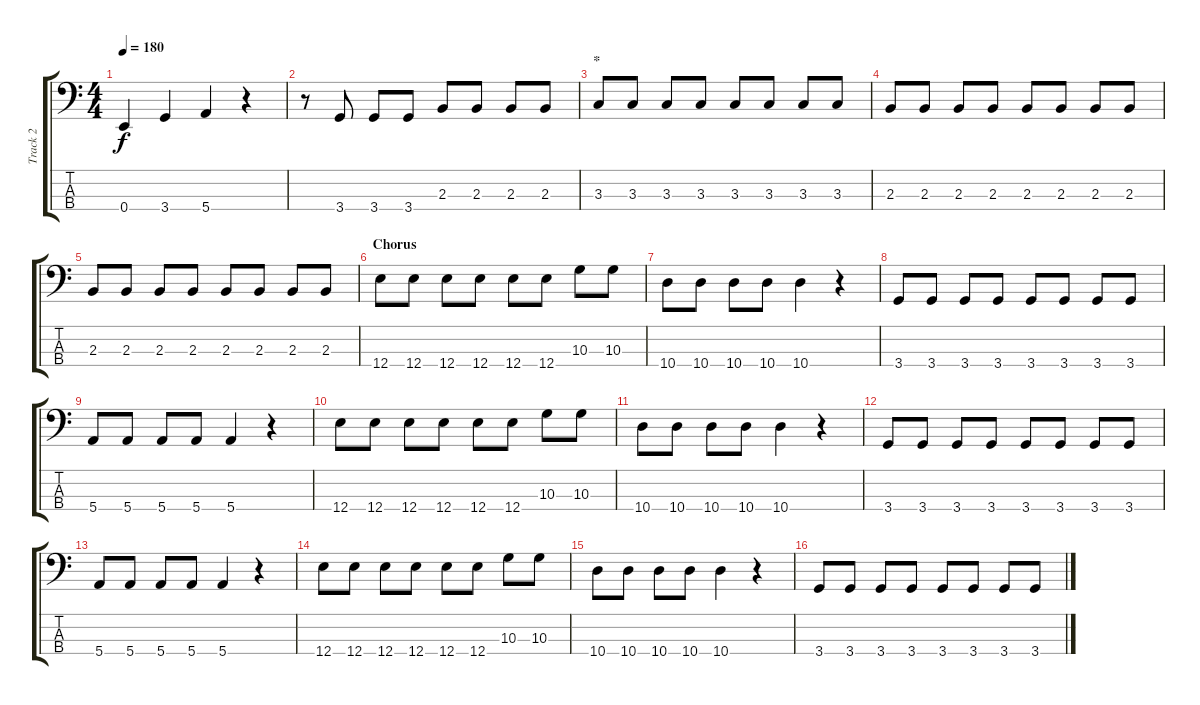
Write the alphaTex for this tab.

\track ("Track 2" "Track 2") {instrument electricbasspick}
\staff {score tabs}
\tuning (G2 D2 A1 E1) {hide}
\ts (4 4)
\tempo 180
\clef f4
\ks c
0.4.4{dy f} 3.4.4 5.4.4 r.4 |
r.8 3.4.8 3.4.8 3.4.8 2.3.8 2.3.8 2.3.8 2.3.8 |
\section ("" "*")
3.3.8 3.3.8 3.3.8 3.3.8 3.3.8 3.3.8 3.3.8 3.3.8 |
2.3.8 2.3.8 2.3.8 2.3.8 2.3.8 2.3.8 2.3.8 2.3.8 |
2.3.8 2.3.8 2.3.8 2.3.8 2.3.8 2.3.8 2.3.8 2.3.8 |
\section ("" "Chorus")
12.4.8 12.4.8 12.4.8 12.4.8 12.4.8 12.4.8 10.3.8 10.3.8 |
10.4.8 10.4.8 10.4.8 10.4.8 10.4.4 r.4 |
3.4.8 3.4.8 3.4.8 3.4.8 3.4.8 3.4.8 3.4.8 3.4.8 |
5.4.8 5.4.8 5.4.8 5.4.8 5.4.4 r.4 |
12.4.8 12.4.8 12.4.8 12.4.8 12.4.8 12.4.8 10.3.8 10.3.8 |
10.4.8 10.4.8 10.4.8 10.4.8 10.4.4 r.4 |
3.4.8 3.4.8 3.4.8 3.4.8 3.4.8 3.4.8 3.4.8 3.4.8 |
5.4.8 5.4.8 5.4.8 5.4.8 5.4.4 r.4 |
12.4.8 12.4.8 12.4.8 12.4.8 12.4.8 12.4.8 10.3.8 10.3.8 |
10.4.8 10.4.8 10.4.8 10.4.8 10.4.4 r.4 |
3.4.8 3.4.8 3.4.8 3.4.8 3.4.8 3.4.8 3.4.8 3.4.8
